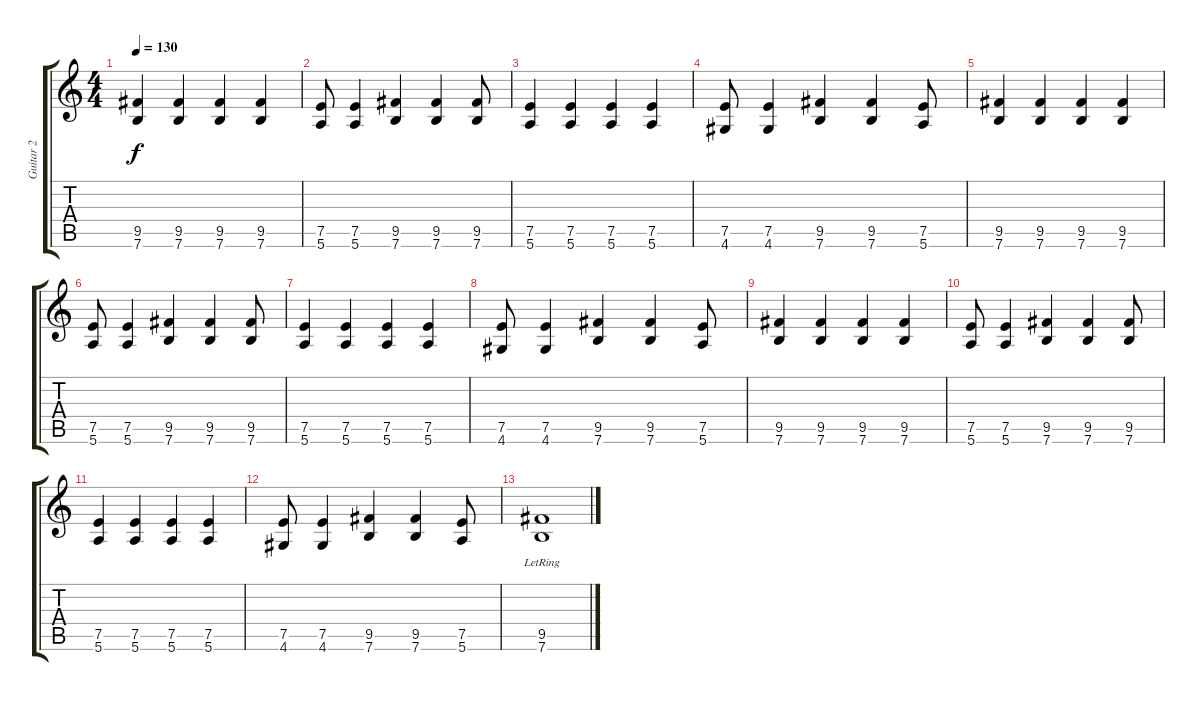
\track ("Guitar 2" "Guitar 2") {instrument electricguitarclean}
\staff {score tabs}
\tuning (E4 B3 G3 D3 A2 E2) {hide}
\ts (4 4)
\tempo 130
\clef g2
\ks c
(9.5 7.6).4{dy f} (9.5 7.6).4 (9.5 7.6).4 (9.5 7.6).4 |
(7.5 5.6).8 (7.5 5.6).4 (9.5 7.6).4 (9.5 7.6).4 (9.5 7.6).8 |
(7.5 5.6).4 (7.5 5.6).4 (7.5 5.6).4 (7.5 5.6).4 |
(7.5 4.6).8 (7.5 4.6).4 (9.5 7.6).4 (9.5 7.6).4 (7.5 5.6).8 |
(9.5 7.6).4 (9.5 7.6).4 (9.5 7.6).4 (9.5 7.6).4 |
(7.5 5.6).8 (7.5 5.6).4 (9.5 7.6).4 (9.5 7.6).4 (9.5 7.6).8 |
(7.5 5.6).4 (7.5 5.6).4 (7.5 5.6).4 (7.5 5.6).4 |
(7.5 4.6).8 (7.5 4.6).4 (9.5 7.6).4 (9.5 7.6).4 (7.5 5.6).8 |
(9.5 7.6).4 (9.5 7.6).4 (9.5 7.6).4 (9.5 7.6).4 |
(7.5 5.6).8 (7.5 5.6).4 (9.5 7.6).4 (9.5 7.6).4 (9.5 7.6).8 |
(7.5 5.6).4 (7.5 5.6).4 (7.5 5.6).4 (7.5 5.6).4 |
(7.5 4.6).8 (7.5 4.6).4 (9.5 7.6).4 (9.5 7.6).4 (7.5 5.6).8 |
(9.5{lr} 7.6).1
